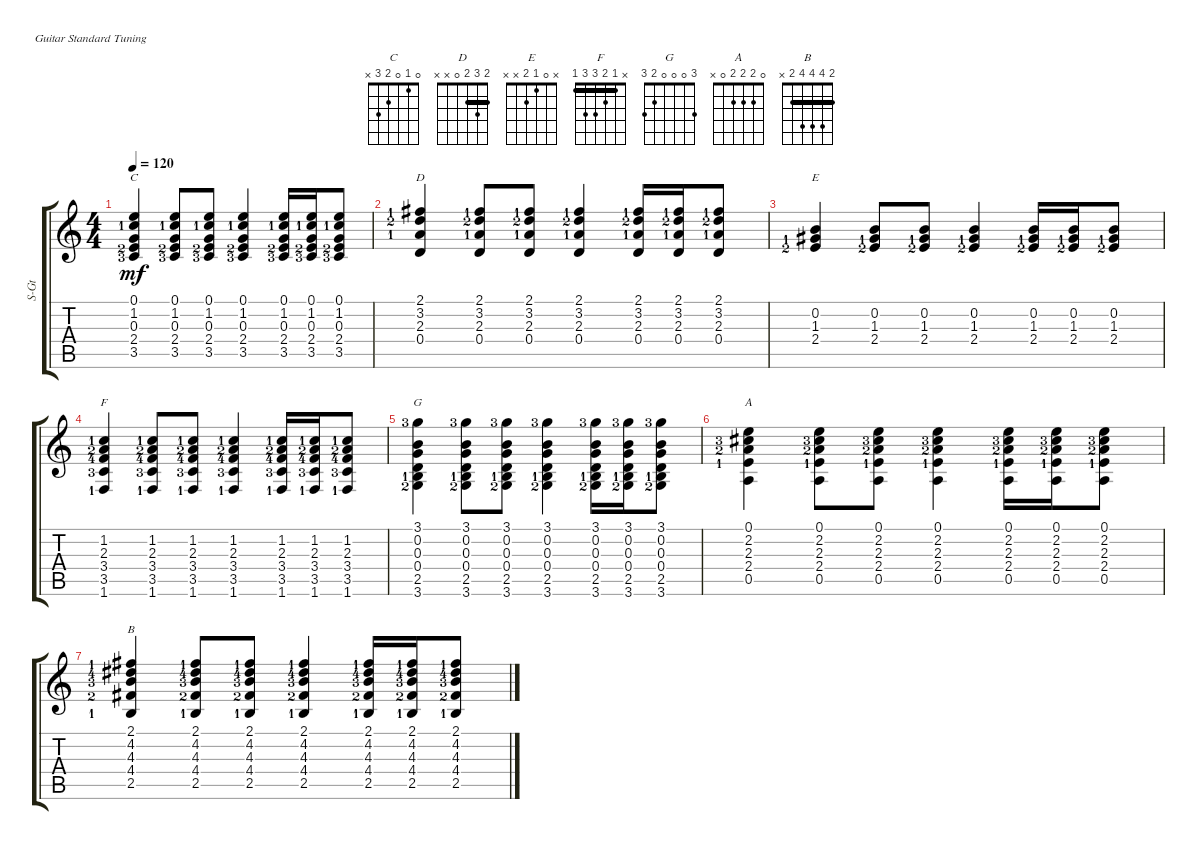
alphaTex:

\defaultSystemsLayout 4
\bracketExtendMode groupsimilarinstruments
\otherSystemsTrackNameOrientation horizontal
\track ("Steel Guitar" "S-Gt") {instrument acousticguitarsteel}
\staff {score tabs}
\tuning (E4 B3 G3 D3 A2 E2)
\chord ("C" 0 1 0 2 3 x)
\chord ("D" 2 3 2 0 x x) {barre 2}
\chord ("E" x 0 1 2 x x)
\chord ("F" x 1 2 3 3 1) {barre 1}
\chord ("G" 3 0 0 0 2 3)
\chord ("A" 0 2 2 2 0 x)
\chord ("B" 2 4 4 4 2 x) {barre 2}
\ts (4 4)
\tempo 120
\clef g2
\ks c
(3.5{lf 4} 2.4{lf 3} 0.3 1.2{lf 2} 0.1).4{ch "C" dy mf instrument acousticguitarsteel beam Up} (3.5{lf 4} 2.4{lf 3} 0.3 1.2{lf 2} 0.1).8{beam Up} (3.5{lf 4} 2.4{lf 3} 0.3 1.2{lf 2} 0.1).8{beam Up} (3.5{lf 4} 2.4{lf 3} 0.3 1.2{lf 2} 0.1).4{beam Up} (3.5{lf 4} 2.4{lf 3} 0.3 1.2{lf 2} 0.1).16{beam Up} (3.5{lf 4} 2.4{lf 3} 0.3 1.2{lf 2} 0.1).16{beam Up} (3.5{lf 4} 2.4{lf 3} 0.3 1.2{lf 2} 0.1).8{beam Up} |
(0.4 2.3{lf 2} 3.2{lf 3} 2.1{lf 2 acc #}).4{ch "D" beam Up} (0.4 2.3{lf 2} 3.2{lf 3} 2.1{lf 2 acc #}).8{beam Up} (0.4 2.3{lf 2} 3.2{lf 3} 2.1{lf 2 acc #}).8{beam Up} (0.4 2.3{lf 2} 3.2{lf 3} 2.1{lf 2 acc #}).4{beam Up} (0.4 2.3{lf 2} 3.2{lf 3} 2.1{lf 2 acc #}).16{beam Up} (0.4 2.3{lf 2} 3.2{lf 3} 2.1{lf 2 acc #}).16{beam Up} (0.4 2.3{lf 2} 3.2{lf 3} 2.1{lf 2 acc #}).8{beam Up} |
(2.4{lf 3} 1.3{lf 2 acc #} 0.2).4{ch "E" beam Up} (2.4{lf 3} 1.3{lf 2 acc #} 0.2).8{beam Up} (2.4{lf 3} 1.3{lf 2 acc #} 0.2).8{beam Up} (2.4{lf 3} 1.3{lf 2 acc #} 0.2).4{beam Up} (2.4{lf 3} 1.3{lf 2 acc #} 0.2).16{beam Up} (2.4{lf 3} 1.3{lf 2 acc #} 0.2).16{beam Up} (2.4{lf 3} 1.3{lf 2 acc #} 0.2).8{beam Up} |
(1.6{lf 2} 3.5{lf 4} 3.4{lf 5} 2.3{lf 3} 1.2{lf 2}).4{ch "F" beam Up} (1.6{lf 2} 3.5{lf 4} 3.4{lf 5} 2.3{lf 3} 1.2{lf 2}).8{beam Up} (1.6{lf 2} 3.5{lf 4} 3.4{lf 5} 2.3{lf 3} 1.2{lf 2}).8{beam Up} (1.6{lf 2} 3.5{lf 4} 3.4{lf 5} 2.3{lf 3} 1.2{lf 2}).4{beam Up} (1.6{lf 2} 3.5{lf 4} 3.4{lf 5} 2.3{lf 3} 1.2{lf 2}).16{beam Up} (1.6{lf 2} 3.5{lf 4} 3.4{lf 5} 2.3{lf 3} 1.2{lf 2}).16{beam Up} (1.6{lf 2} 3.5{lf 4} 3.4{lf 5} 2.3{lf 3} 1.2{lf 2}).8{beam Up} |
(3.6{lf 3} 2.5{lf 2} 0.4 0.3 0.2 3.1{lf 4}).4{ch "G" beam Down} (3.6{lf 3} 2.5{lf 2} 0.4 0.3 0.2 3.1{lf 4}).8{beam Down} (3.6{lf 3} 2.5{lf 2} 0.4 0.3 0.2 3.1{lf 4}).8{beam Down} (3.6{lf 3} 2.5{lf 2} 0.4 0.3 0.2 3.1{lf 4}).4{beam Down} (3.6{lf 3} 2.5{lf 2} 0.4 0.3 0.2 3.1{lf 4}).16{beam Down} (3.6{lf 3} 2.5{lf 2} 0.4 0.3 0.2 3.1{lf 4}).16{beam Down} (3.6{lf 3} 2.5{lf 2} 0.4 0.3 0.2 3.1{lf 4}).8{beam Down} |
(0.5 2.4{lf 2} 2.3{lf 3} 2.2{lf 4 acc #} 0.1).4{ch "A" beam Down} (0.5 2.4{lf 2} 2.3{lf 3} 2.2{lf 4 acc #} 0.1).8{beam Down} (0.5 2.4{lf 2} 2.3{lf 3} 2.2{lf 4 acc #} 0.1).8{beam Down} (0.5 2.4{lf 2} 2.3{lf 3} 2.2{lf 4 acc #} 0.1).4{beam Down} (0.5 2.4{lf 2} 2.3{lf 3} 2.2{lf 4 acc #} 0.1).16{beam Down} (0.5 2.4{lf 2} 2.3{lf 3} 2.2{lf 4 acc #} 0.1).16{beam Down} (0.5 2.4{lf 2} 2.3{lf 3} 2.2{lf 4 acc #} 0.1).8{beam Down} |
(2.5{lf 2} 4.4{lf 3 acc #} 4.3{lf 4} 4.2{lf 5 acc #} 2.1{lf 2 acc #}).4{ch "B" beam Up} (2.5{lf 2} 4.4{lf 3 acc #} 4.3{lf 4} 4.2{lf 5 acc #} 2.1{lf 2 acc #}).8{beam Up} (2.5{lf 2} 4.4{lf 3 acc #} 4.3{lf 4} 4.2{lf 5 acc #} 2.1{lf 2 acc #}).8{beam Up} (2.5{lf 2} 4.4{lf 3 acc #} 4.3{lf 4} 4.2{lf 5 acc #} 2.1{lf 2 acc #}).4{beam Up} (2.5{lf 2} 4.4{lf 3 acc #} 4.3{lf 4} 4.2{lf 5 acc #} 2.1{lf 2 acc #}).16{beam Up} (2.5{lf 2} 4.4{lf 3 acc #} 4.3{lf 4} 4.2{lf 5 acc #} 2.1{lf 2 acc #}).16{beam Up} (2.5{lf 2} 4.4{lf 3 acc #} 4.3{lf 4} 4.2{lf 5 acc #} 2.1{lf 2 acc #}).8{beam Up}
